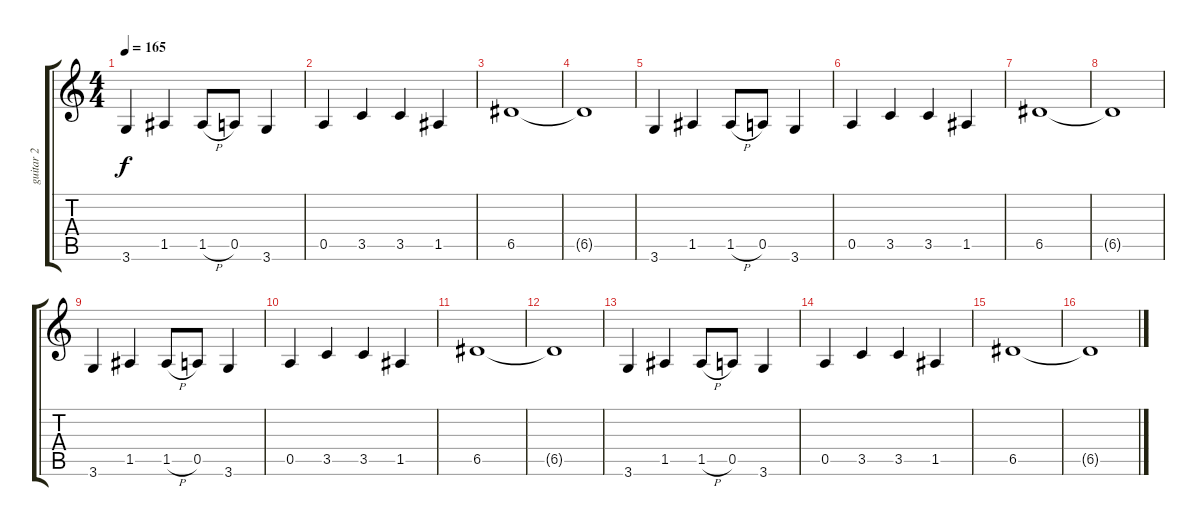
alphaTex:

\track ("guitar 2" "guitar 2") {instrument electricguitarclean}
\staff {score tabs}
\tuning (E4 B3 G3 D3 A2 E2) {hide}
\ts (4 4)
\tempo 165
\clef g2
\ks c
3.6.4{dy f} 1.5.4 1.5{h}.8 0.5.8 3.6.4 |
0.5.4 3.5.4 3.5.4 1.5.4 |
6.5.1 |
6.5{t}.1 |
3.6.4 1.5.4 1.5{h}.8 0.5.8 3.6.4 |
0.5.4 3.5.4 3.5.4 1.5.4 |
6.5.1 |
6.5{t}.1 |
3.6.4 1.5.4 1.5{h}.8 0.5.8 3.6.4 |
0.5.4 3.5.4 3.5.4 1.5.4 |
6.5.1 |
6.5{t}.1 |
3.6.4 1.5.4 1.5{h}.8 0.5.8 3.6.4 |
0.5.4 3.5.4 3.5.4 1.5.4 |
6.5.1 |
6.5{t}.1
